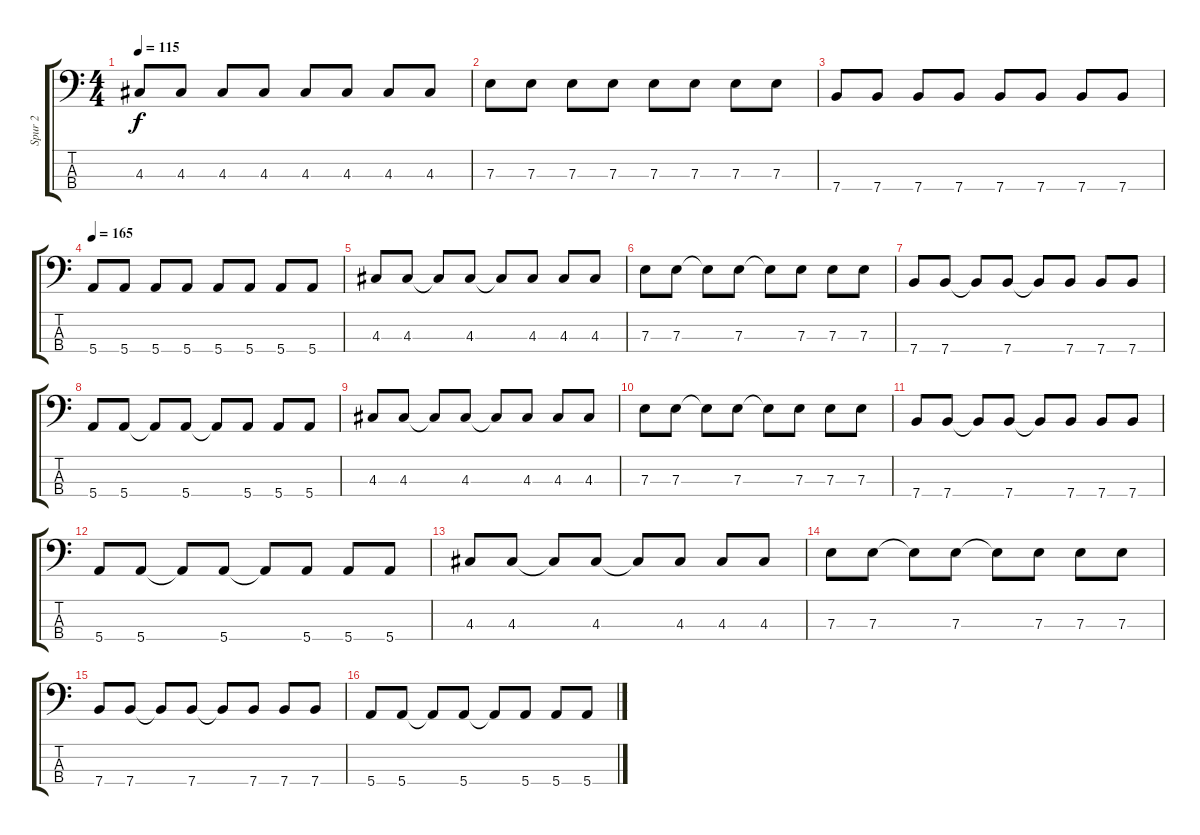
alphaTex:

\track ("Spur 2" "Spur 2") {instrument electricbasspick}
\staff {score tabs}
\tuning (G2 D2 A1 E1) {hide}
\ts (4 4)
\tempo 115
\clef f4
\ks c
4.3.8{dy f} 4.3.8 4.3.8 4.3.8 4.3.8 4.3.8 4.3.8 4.3.8 |
7.3.8 7.3.8 7.3.8 7.3.8 7.3.8 7.3.8 7.3.8 7.3.8 |
7.4.8 7.4.8 7.4.8 7.4.8 7.4.8 7.4.8 7.4.8 7.4.8 |
\tempo 165
5.4.8 5.4.8 5.4.8 5.4.8 5.4.8 5.4.8 5.4.8 5.4.8 |
4.3.8 4.3.8 4.3{t}.8 4.3.8 4.3{t}.8 4.3.8 4.3.8 4.3.8 |
7.3.8 7.3.8 7.3{t}.8 7.3.8 7.3{t}.8 7.3.8 7.3.8 7.3.8 |
7.4.8 7.4.8 7.4{t}.8 7.4.8 7.4{t}.8 7.4.8 7.4.8 7.4.8 |
5.4.8 5.4.8 5.4{t}.8 5.4.8 5.4{t}.8 5.4.8 5.4.8 5.4.8 |
4.3.8 4.3.8 4.3{t}.8 4.3.8 4.3{t}.8 4.3.8 4.3.8 4.3.8 |
7.3.8 7.3.8 7.3{t}.8 7.3.8 7.3{t}.8 7.3.8 7.3.8 7.3.8 |
7.4.8 7.4.8 7.4{t}.8 7.4.8 7.4{t}.8 7.4.8 7.4.8 7.4.8 |
5.4.8 5.4.8 5.4{t}.8 5.4.8 5.4{t}.8 5.4.8 5.4.8 5.4.8 |
4.3.8 4.3.8 4.3{t}.8 4.3.8 4.3{t}.8 4.3.8 4.3.8 4.3.8 |
7.3.8 7.3.8 7.3{t}.8 7.3.8 7.3{t}.8 7.3.8 7.3.8 7.3.8 |
7.4.8 7.4.8 7.4{t}.8 7.4.8 7.4{t}.8 7.4.8 7.4.8 7.4.8 |
5.4.8 5.4.8 5.4{t}.8 5.4.8 5.4{t}.8 5.4.8 5.4.8 5.4.8
